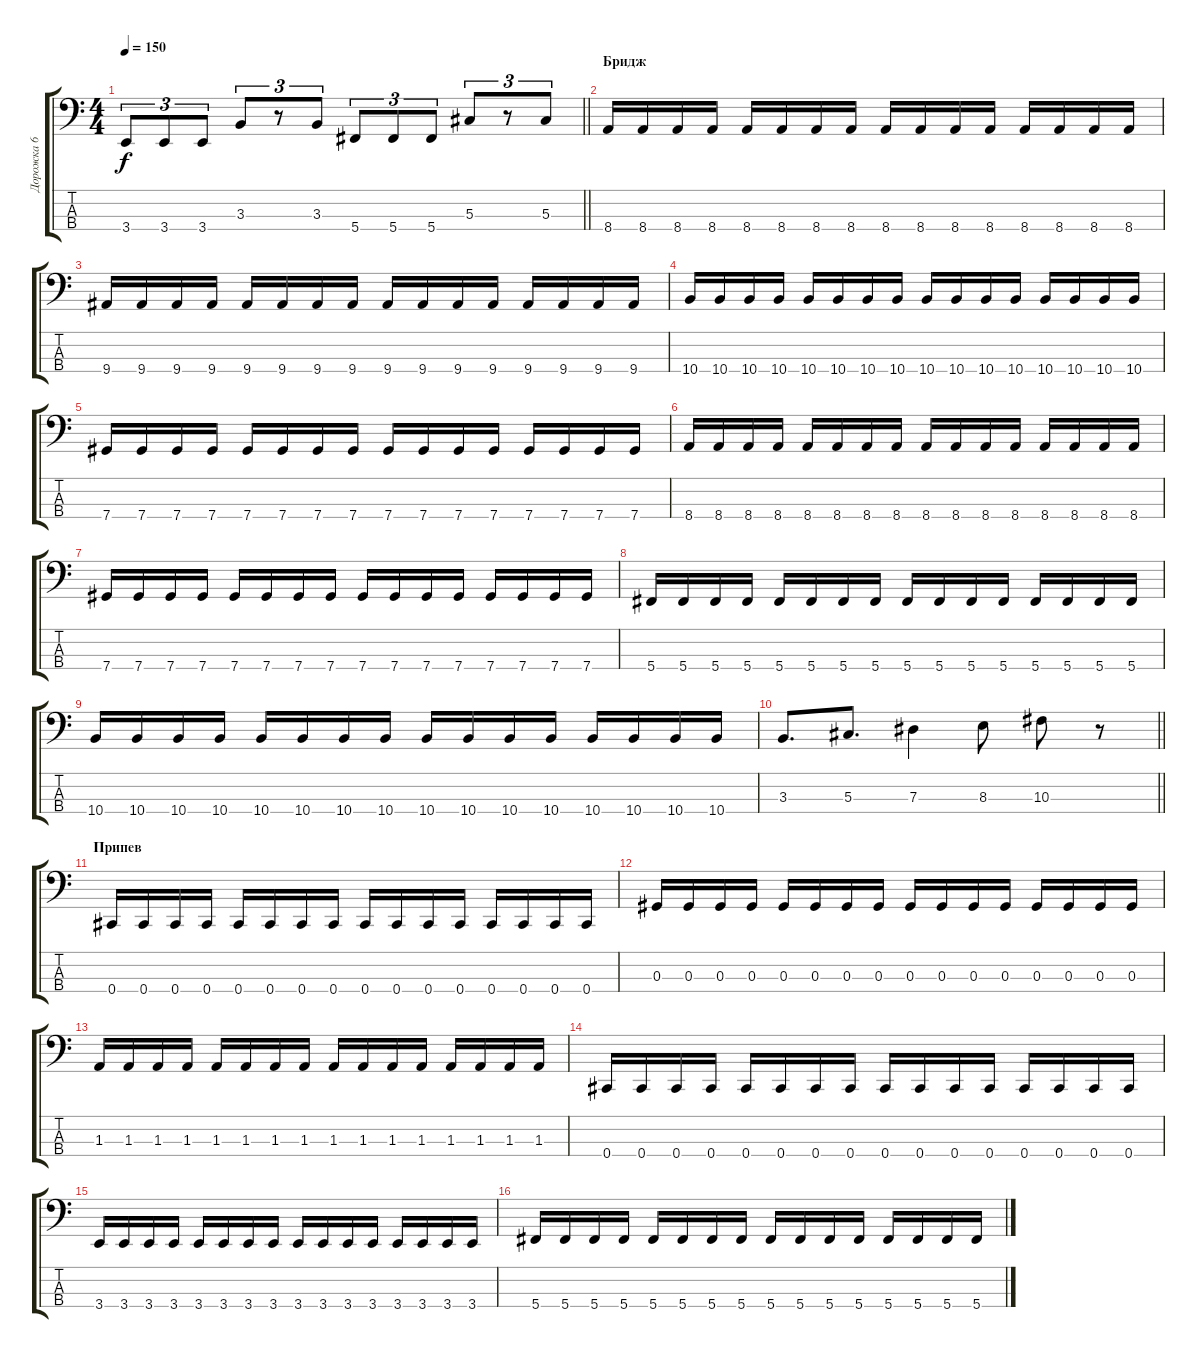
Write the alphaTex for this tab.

\track ("Дорожка 6" "Дорожка 6") {instrument electricbasspick}
\staff {score tabs}
\tuning (Gb2 Db2 Ab1 Db1) {hide}
\ts (4 4)
\tempo 150
\clef f4
\barLineRight lightlight
\ks c
3.4.8{tu (3 2) dy f} 3.4.8{tu (3 2)} 3.4.8{tu (3 2)} 3.3.8{tu (3 2)} r.8{tu (3 2)} 3.3.8{tu (3 2)} 5.4.8{tu (3 2)} 5.4.8{tu (3 2)} 5.4.8{tu (3 2)} 5.3.8{tu (3 2)} r.8{tu (3 2)} 5.3.8{tu (3 2)} |
\section ("" "Бридж")
8.4.16 8.4.16 8.4.16 8.4.16 8.4.16 8.4.16 8.4.16 8.4.16 8.4.16 8.4.16 8.4.16 8.4.16 8.4.16 8.4.16 8.4.16 8.4.16 |
9.4.16 9.4.16 9.4.16 9.4.16 9.4.16 9.4.16 9.4.16 9.4.16 9.4.16 9.4.16 9.4.16 9.4.16 9.4.16 9.4.16 9.4.16 9.4.16 |
10.4.16 10.4.16 10.4.16 10.4.16 10.4.16 10.4.16 10.4.16 10.4.16 10.4.16 10.4.16 10.4.16 10.4.16 10.4.16 10.4.16 10.4.16 10.4.16 |
7.4.16 7.4.16 7.4.16 7.4.16 7.4.16 7.4.16 7.4.16 7.4.16 7.4.16 7.4.16 7.4.16 7.4.16 7.4.16 7.4.16 7.4.16 7.4.16 |
8.4.16 8.4.16 8.4.16 8.4.16 8.4.16 8.4.16 8.4.16 8.4.16 8.4.16 8.4.16 8.4.16 8.4.16 8.4.16 8.4.16 8.4.16 8.4.16 |
7.4.16 7.4.16 7.4.16 7.4.16 7.4.16 7.4.16 7.4.16 7.4.16 7.4.16 7.4.16 7.4.16 7.4.16 7.4.16 7.4.16 7.4.16 7.4.16 |
5.4.16 5.4.16 5.4.16 5.4.16 5.4.16 5.4.16 5.4.16 5.4.16 5.4.16 5.4.16 5.4.16 5.4.16 5.4.16 5.4.16 5.4.16 5.4.16 |
10.4.16 10.4.16 10.4.16 10.4.16 10.4.16 10.4.16 10.4.16 10.4.16 10.4.16 10.4.16 10.4.16 10.4.16 10.4.16 10.4.16 10.4.16 10.4.16 |
\barLineRight lightlight
3.3.8{d} 5.3.8{d} 7.3.4 8.3.8 10.3.8 r.8 |
\section ("" "Припев")
0.4.16 0.4.16 0.4.16 0.4.16 0.4.16 0.4.16 0.4.16 0.4.16 0.4.16 0.4.16 0.4.16 0.4.16 0.4.16 0.4.16 0.4.16 0.4.16 |
0.3.16 0.3.16 0.3.16 0.3.16 0.3.16 0.3.16 0.3.16 0.3.16 0.3.16 0.3.16 0.3.16 0.3.16 0.3.16 0.3.16 0.3.16 0.3.16 |
1.3.16 1.3.16 1.3.16 1.3.16 1.3.16 1.3.16 1.3.16 1.3.16 1.3.16 1.3.16 1.3.16 1.3.16 1.3.16 1.3.16 1.3.16 1.3.16 |
0.4.16 0.4.16 0.4.16 0.4.16 0.4.16 0.4.16 0.4.16 0.4.16 0.4.16 0.4.16 0.4.16 0.4.16 0.4.16 0.4.16 0.4.16 0.4.16 |
3.4.16 3.4.16 3.4.16 3.4.16 3.4.16 3.4.16 3.4.16 3.4.16 3.4.16 3.4.16 3.4.16 3.4.16 3.4.16 3.4.16 3.4.16 3.4.16 |
5.4.16 5.4.16 5.4.16 5.4.16 5.4.16 5.4.16 5.4.16 5.4.16 5.4.16 5.4.16 5.4.16 5.4.16 5.4.16 5.4.16 5.4.16 5.4.16
